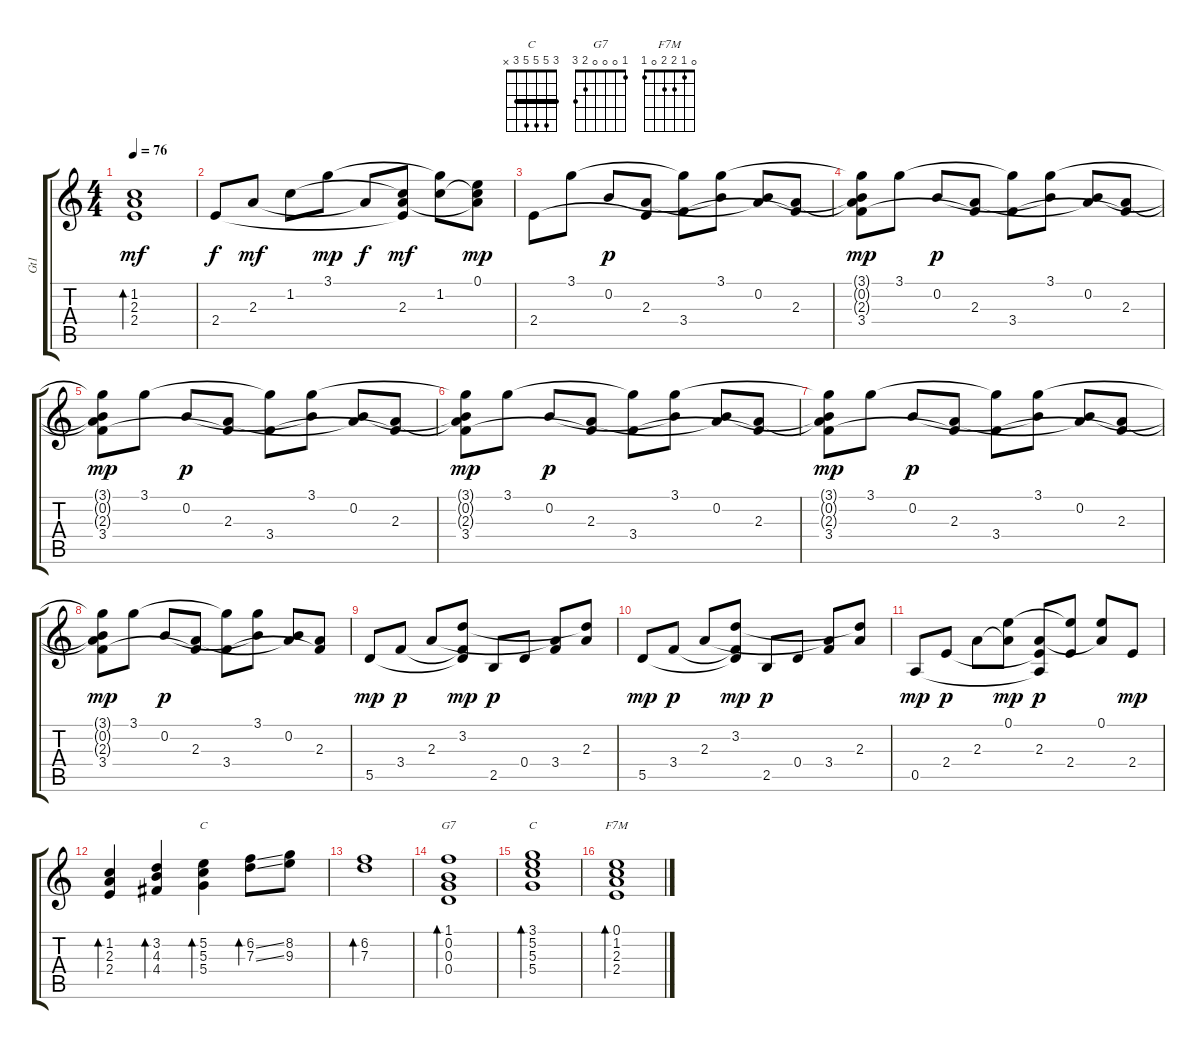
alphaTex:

\track ("Gt1" "Gt1") {instrument electricguitarclean}
\staff {score tabs}
\tuning (E4 B3 G3 D3 A2 E2) {hide}
\chord ("C" x 1 x 2 3 x)
\chord ("G7" 1 0 0 0 2 3)
\chord ("C" 3 5 5 5 3 x) {barre 3}
\chord ("F7M" 0 1 2 2 0 1)
\ts (4 4)
\tempo 76
\clef g2
\ks c
(1.2 2.3 2.4).1{bd 240 dy mf} |
2.4.8{dy f} 2.3.8{dy mf} 1.2.8 3.1.8{dy mp} 2.3{t}.8{dy f} (1.2{t} 2.3 2.4{t}).8{dy mf} (3.1{t} 1.2).8 (0.1 1.2{t} 2.3{t}).8{dy mp} |
2.4.8 3.1.8 0.2.8{dy p} (2.3 2.4{t}).8 (3.1{t} 3.4).8 (3.1 0.2{t}).8 (0.2 2.3{t}).8 (2.3 3.4{t}).8 |
(3.1{t} 0.2{t} 2.3{t} 3.4).8{dy mp} 3.1.8 0.2.8{dy p} (2.3 3.4{t}).8 (3.1{t} 3.4).8 (3.1 0.2{t}).8 (0.2 2.3{t}).8 (2.3 3.4{t}).8 |
(3.1{t} 0.2{t} 2.3{t} 3.4).8{dy mp} 3.1.8 0.2.8{dy p} (2.3 3.4{t}).8 (3.1{t} 3.4).8 (3.1 0.2{t}).8 (0.2 2.3{t}).8 (2.3 3.4{t}).8 |
(3.1{t} 0.2{t} 2.3{t} 3.4).8{dy mp} 3.1.8 0.2.8{dy p} (2.3 3.4{t}).8 (3.1{t} 3.4).8 (3.1 0.2{t}).8 (0.2 2.3{t}).8 (2.3 3.4{t}).8 |
(3.1{t} 0.2{t} 2.3{t} 3.4).8{dy mp} 3.1.8 0.2.8{dy p} (2.3 3.4{t}).8 (3.1{t} 3.4).8 (3.1 0.2{t}).8 (0.2 2.3{t}).8 (2.3 3.4{t}).8 |
(3.1{t} 0.2{t} 2.3{t} 3.4).8{dy mp} 3.1.8 0.2.8{dy p} (2.3 3.4{t}).8 (3.1{t} 3.4).8 (3.1 0.2{t}).8 (0.2 2.3{t}).8 (2.3 3.4{t}).8 |
5.5.8{dy mp} 3.4.8{dy p} 2.3.8 (3.2 3.4{t} 5.5{t}).8{dy mp} 2.5.8{dy p} 0.4.8 (2.3{t} 3.4).8 (3.2{t} 2.3).8 |
5.5.8{dy mp} 3.4.8{dy p} 2.3.8 (3.2 3.4{t} 5.5{t}).8{dy mp} 2.5.8{dy p} 0.4.8 (2.3{t} 3.4).8 (3.2{t} 2.3).8 |
0.5.8{dy mp} 2.4.8{dy p} 2.3.8 (0.1 2.3{t}).8{dy mp} (2.3 2.4{t} 0.5{t}).8{dy p} (0.1{t} 2.4).8 (0.1 2.3{t}).8 2.4.8{dy mp} |
(1.2 2.3 2.4).4{bd 240} (3.2 4.3 4.4).4{bd 240} (5.2 5.3 5.4).4{bd 240 ch "C"} (6.2{ss} 7.3{ss}).8{bd 240} (8.2 9.3).8 |
(6.2 7.3).1{bd 120} |
(1.1 0.2 0.3 0.4).1{bd 240 ch "G7"} |
(3.1 5.2 5.3 5.4).1{bd 240 ch "C"} |
(0.1 1.2 2.3 2.4).1{bd 240 ch "F7M"}
